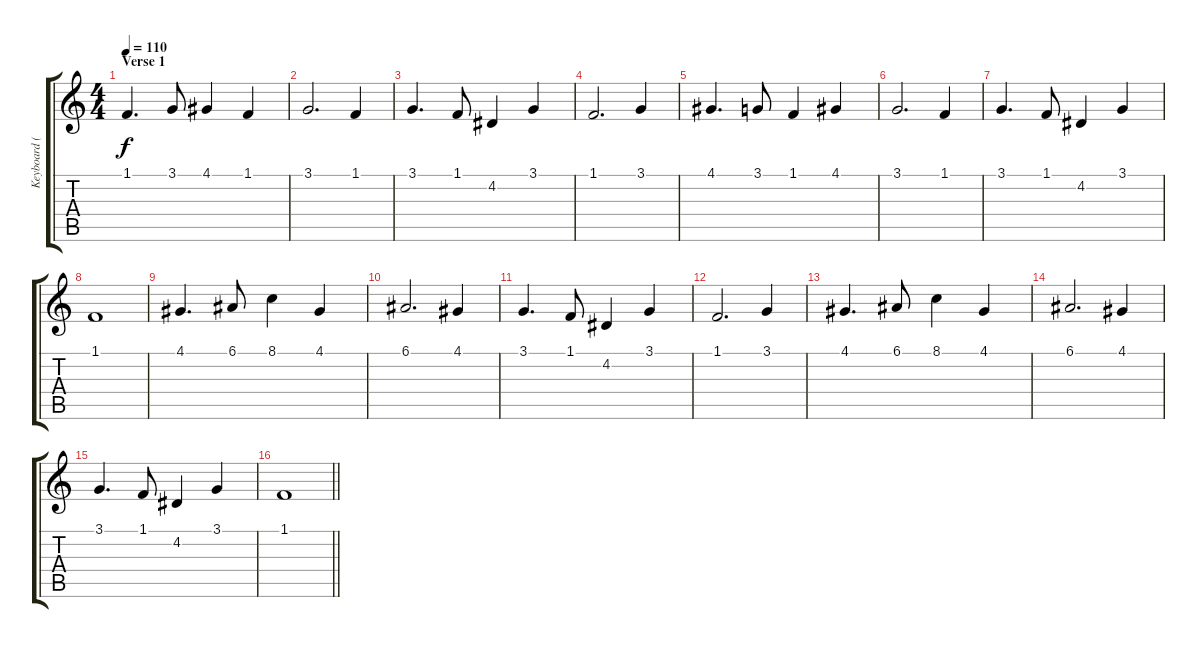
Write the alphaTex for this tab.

\track ("Keyboard (High)" "Keyboard (") {instrument accordion}
\staff {score tabs}
\tuning (E4 B3 G3 D3 A2 E2) {hide}
\ts (4 4)
\section ("" "Verse 1")
\tempo 110
\clef g2
\ks c
1.1.4{d dy f} 3.1.8 4.1.4 1.1.4 |
3.1.2{d} 1.1.4 |
3.1.4{d} 1.1.8 4.2.4 3.1.4 |
1.1.2{d} 3.1.4 |
4.1.4{d} 3.1.8 1.1.4 4.1.4 |
3.1.2{d} 1.1.4 |
3.1.4{d} 1.1.8 4.2.4 3.1.4 |
1.1.1 |
4.1.4{d} 6.1.8 8.1.4 4.1.4 |
6.1.2{d} 4.1.4 |
3.1.4{d} 1.1.8 4.2.4 3.1.4 |
1.1.2{d} 3.1.4 |
4.1.4{d} 6.1.8 8.1.4 4.1.4 |
6.1.2{d} 4.1.4 |
3.1.4{d} 1.1.8 4.2.4 3.1.4 |
\barLineRight lightlight
1.1.1
